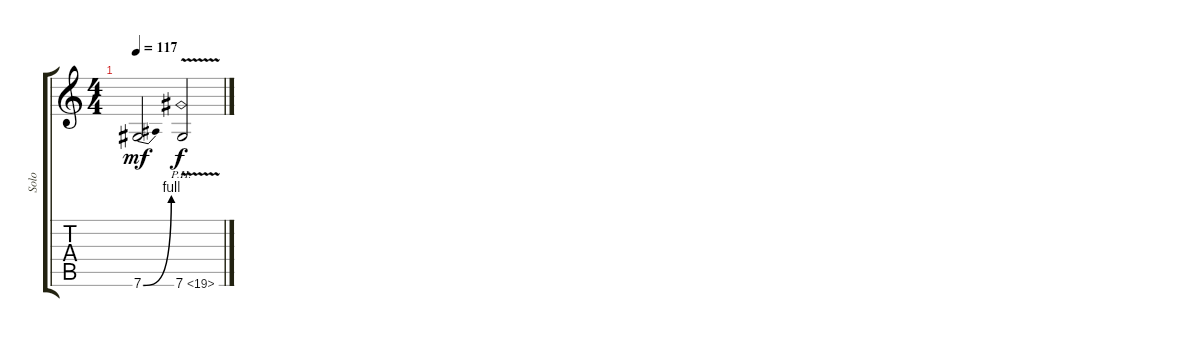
\track ("Solo" "Solo") {instrument distortionguitar}
\staff {score tabs}
\tuning (Eb4 Bb3 Gb3 Db3 Ab2 Db2) {hide}
\ts (4 4)
\tempo 117
\clef g2
\ks c
7.6{be (bend 0 0 60 4)}.2{dy mf} 7.6{ph 12 v}.2{dy f}
